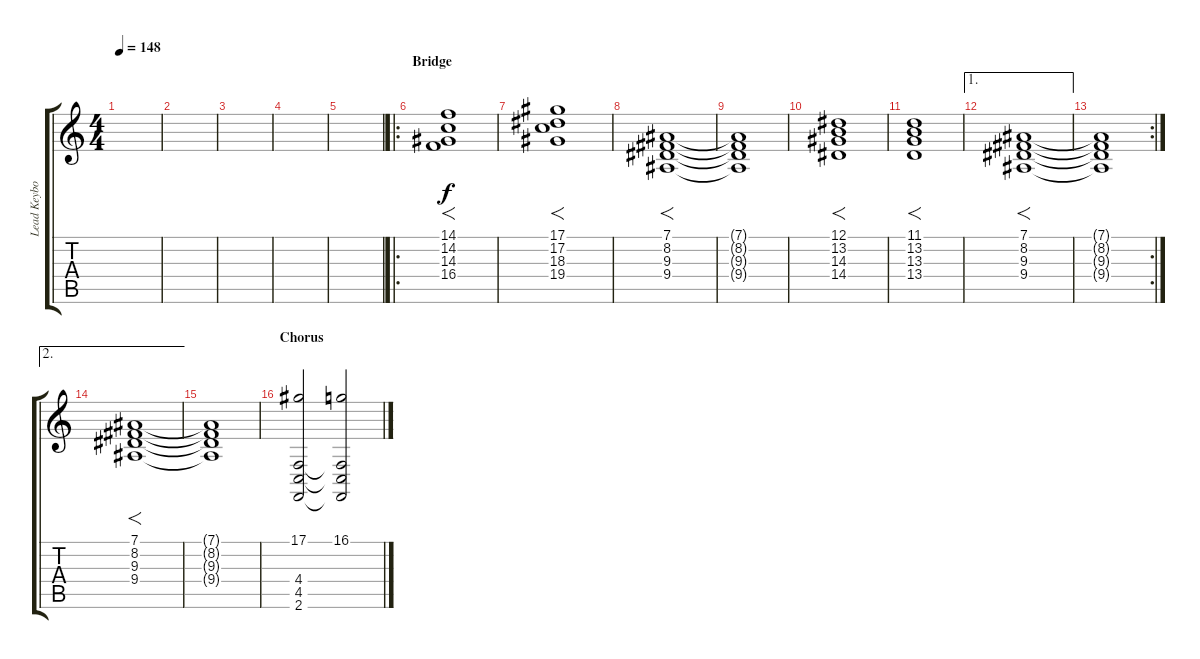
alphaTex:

\track ("Lead Keyboard" "Lead Keybo") {instrument stringensemble1}
\staff {score tabs}
\tuning (Eb4 Bb3 Gb3 Db3 Ab2 Eb2) {hide}
\ts (4 4)
\tempo 148
\clef g2
\ks c
|
|
|
|
|
\ro
\section ("" "Bridge")
(14.1 14.2 14.3 16.4).1{f volume 10 instrument stringensemble1} |
(17.1 17.2 18.3 19.4).1{f} |
(7.1 8.2 9.3 9.4).1{f} |
(7.1{t} 8.2{t} 9.3{t} 9.4{t}).1 |
(12.1 13.2 14.3 14.4).1{f} |
(11.1 13.2 13.3 13.4).1{f} |
\ae 1
(7.1 8.2 9.3 9.4).1{f} |
\rc 2
(7.1{t} 8.2{t} 9.3{t} 9.4{t}).1 |
\ae 2
(7.1 8.2 9.3 9.4).1{f} |
(7.1{t} 8.2{t} 9.3{t} 9.4{t}).1 |
\section ("" "Chorus")
(17.1 4.4 4.5 2.6).2{volume 11 instrument stringensemble1} (16.1 4.4{t} 4.5{t} 2.6{t}).2
